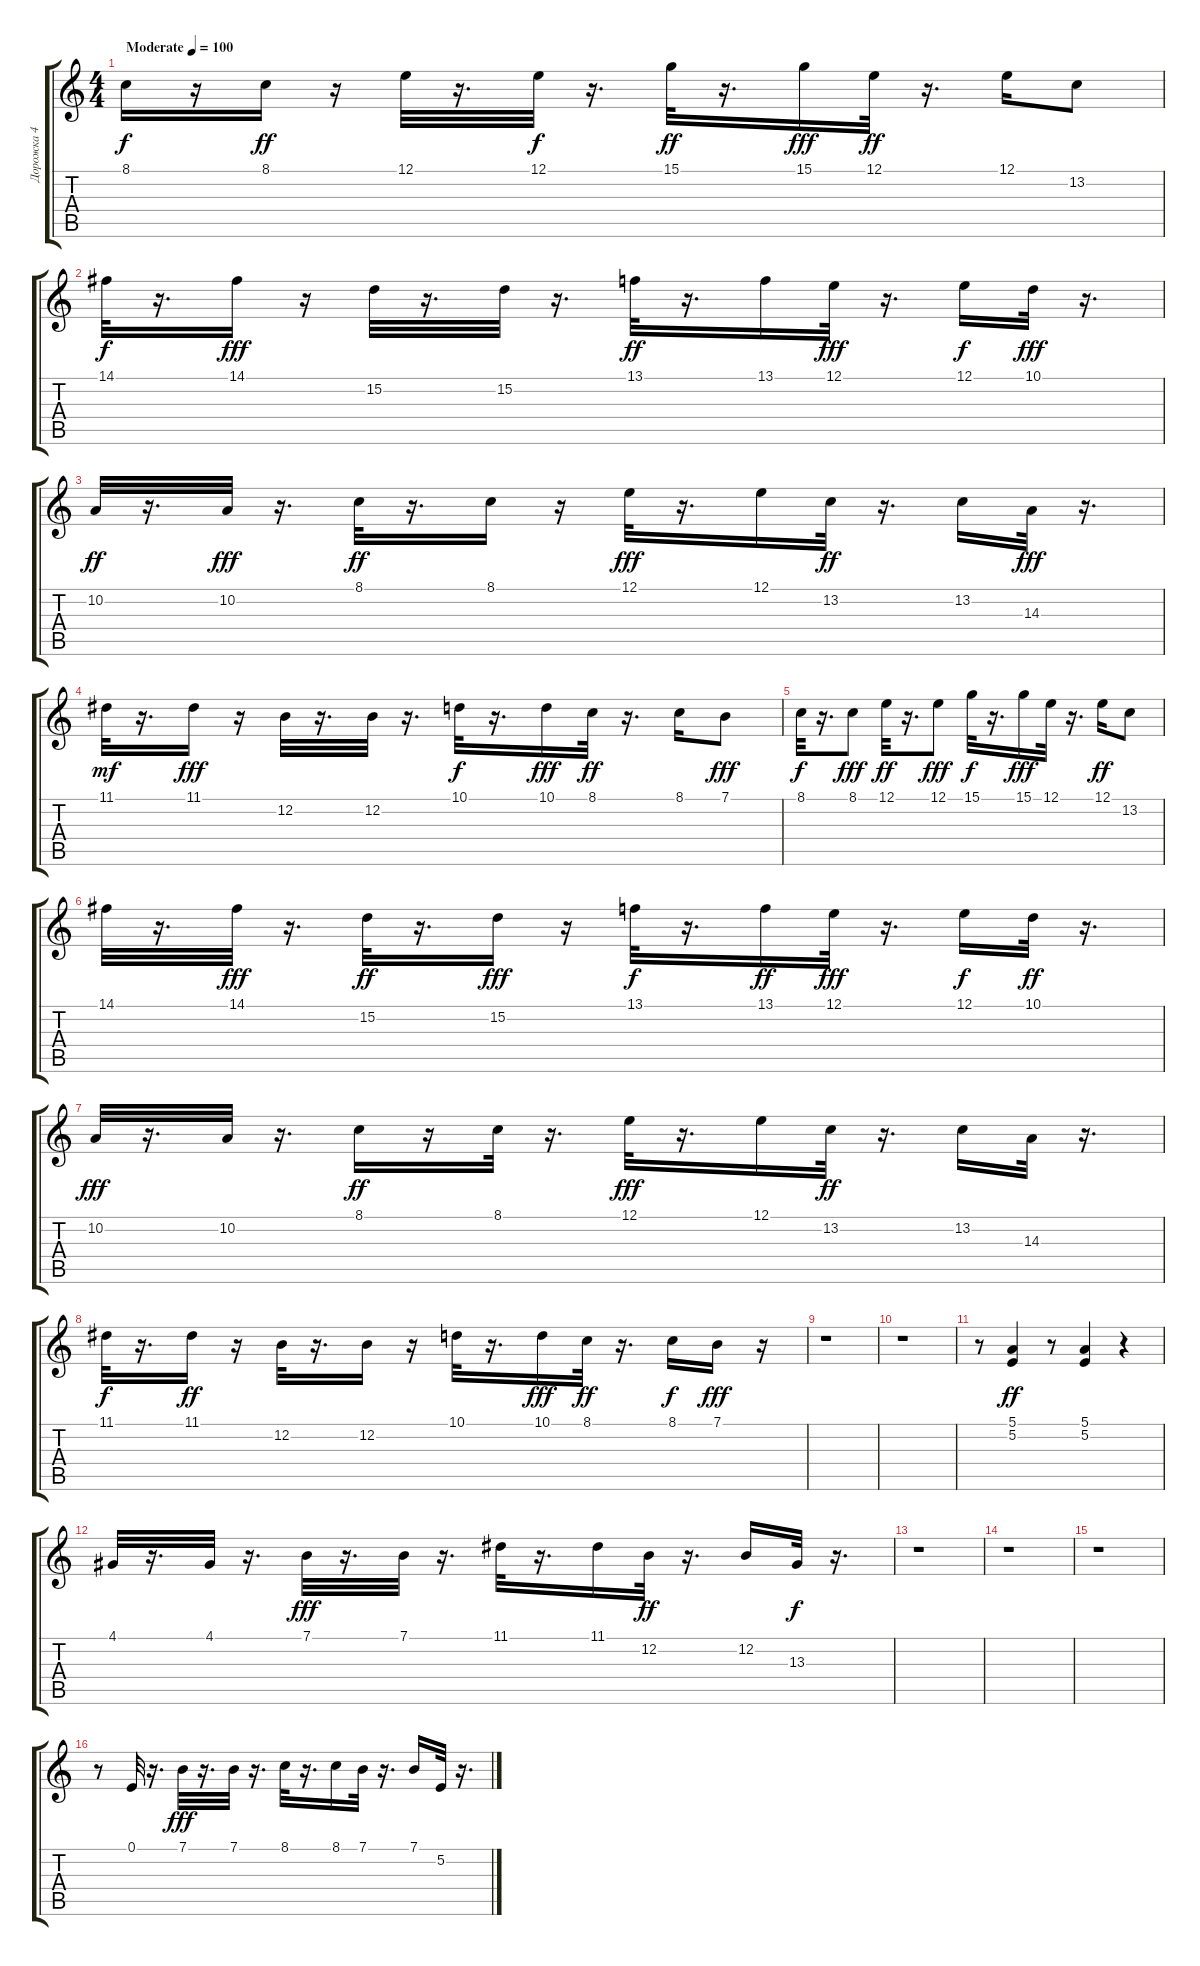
\track ("Дорожка 4" "Дорожка 4") {instrument brightacousticpiano}
\staff {score tabs}
\tuning (E4 B3 G3 D3 A2 E2) {hide}
\ts (4 4)
\tempo (100 "Moderate")
\clef g2
\ks c
8.1.16{dy f instrument brightacousticpiano} r.16 8.1.16{dy ff} r.16 12.1.32 r.16{d} 12.1.32{dy f} r.16{d} 15.1.32{dy ff} r.16{d} 15.1.16{dy fff} 12.1.32{dy ff} r.16{d} 12.1.16 13.2.8 |
14.1.32{dy f} r.16{d} 14.1.16{dy fff} r.16 15.2.32 r.16{d} 15.2.32 r.16{d} 13.1.32{dy ff} r.16{d} 13.1.16 12.1.32{dy fff} r.16{d} 12.1.16{dy f} 10.1.32{dy fff} r.16{d} |
10.2.32{dy ff} r.16{d} 10.2.32{dy fff} r.16{d} 8.1.32{dy ff} r.16{d} 8.1.16 r.16 12.1.32{dy fff} r.16{d} 12.1.16 13.2.32{dy ff} r.16{d} 13.2.16 14.3.32{dy fff} r.16{d} |
11.1.32{dy mf} r.16{d} 11.1.16{dy fff} r.16 12.2.32 r.16{d} 12.2.32 r.16{d} 10.1.32{dy f} r.16{d} 10.1.16{dy fff} 8.1.32{dy ff} r.16{d} 8.1.16 7.1.8{dy fff} |
8.1.32{dy f} r.16{d} 8.1.8{dy fff} 12.1.32{dy ff} r.16{d} 12.1.8{dy fff} 15.1.32{dy f} r.16{d} 15.1.16{dy fff} 12.1.32 r.16{d} 12.1.16{dy ff} 13.2.8 |
14.1.32 r.16{d} 14.1.32{dy fff} r.16{d} 15.2.32{dy ff} r.16{d} 15.2.16{dy fff} r.16 13.1.32{dy f} r.16{d} 13.1.16{dy ff} 12.1.32{dy fff} r.16{d} 12.1.16{dy f} 10.1.32{dy ff} r.16{d} |
10.2.32{dy fff} r.16{d} 10.2.32 r.16{d} 8.1.16{dy ff} r.16 8.1.32 r.16{d} 12.1.32{dy fff} r.16{d} 12.1.16 13.2.32{dy ff} r.16{d} 13.2.16 14.3.32 r.16{d} |
11.1.32{dy f} r.16{d} 11.1.16{dy ff} r.16 12.2.32 r.16{d} 12.2.16 r.16 10.1.32 r.16{d} 10.1.16{dy fff} 8.1.32{dy ff} r.16{d} 8.1.16{dy f} 7.1.16{dy fff} r.16 |
r.1 |
r.1 |
r.8 (5.1 5.2).4{dy ff} r.8 (5.1 5.2).4 r.4 |
4.1.32 r.16{d} 4.1.32 r.16{d} 7.1.32{dy fff} r.16{d} 7.1.32 r.16{d} 11.1.32 r.16{d} 11.1.16 12.2.32{dy ff} r.16{d} 12.2.16 13.3.32{dy f} r.16{d} |
r.1 |
r.1 |
r.1 |
r.8 0.1.32 r.16{d} 7.1.32{dy fff} r.16{d} 7.1.32 r.16{d} 8.1.32 r.16{d} 8.1.16 7.1.32 r.16{d} 7.1.16 5.2.32 r.16{d}
